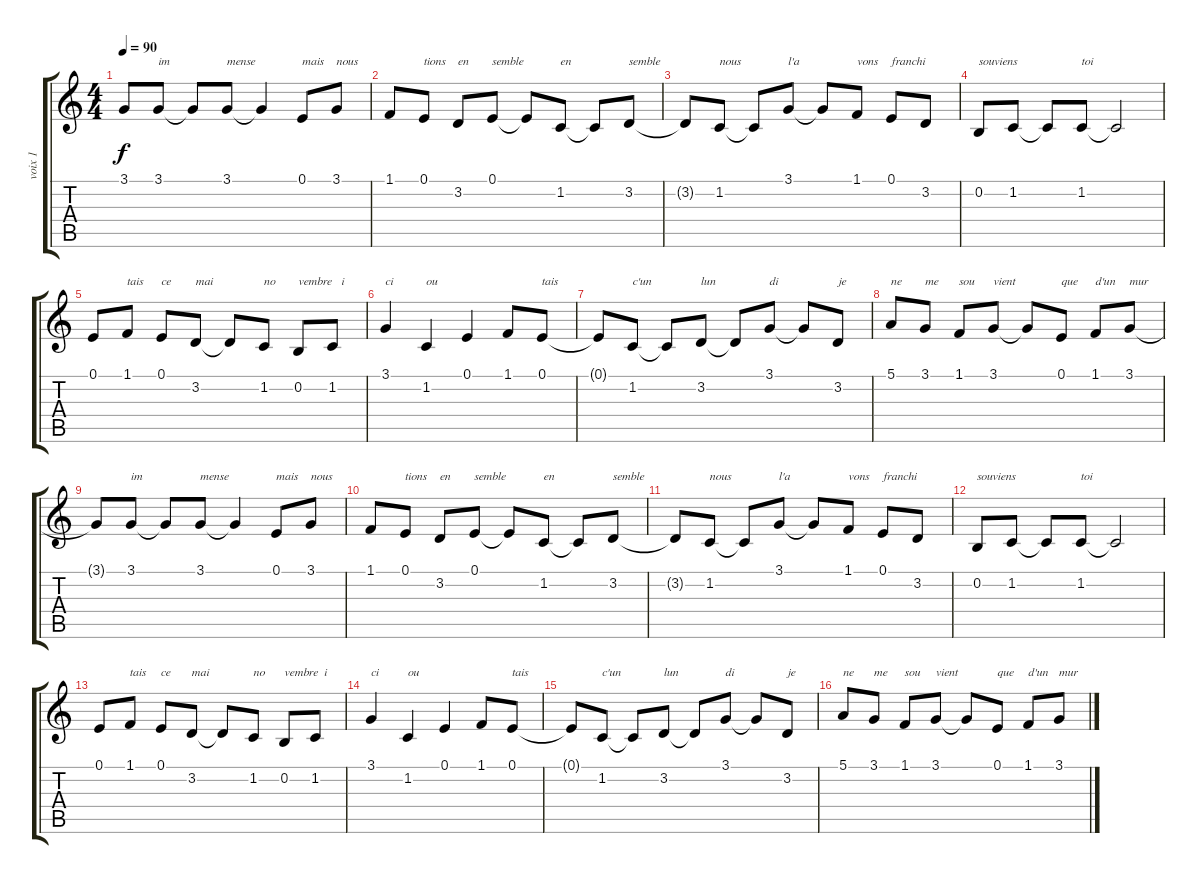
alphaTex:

\track ("voix 1" "voix 1") {instrument lead6voice}
\staff {score tabs}
\tuning (E4 B3 G3 D3 A2 E2) {hide}
\ts (4 4)
\tempo 90
\clef g2
\ks c
3.1{t}.8{dy f} 3.1.8{txt "im"} 3.1{t}.8 3.1.8{txt "mense"} 3.1{t}.4 0.1.8{txt "mais"} 3.1.8{txt "nous"} |
1.1.8{txt ""} 0.1.8{txt "tions"} 3.2.8{txt "en"} 0.1.8{txt "semble"} 0.1{t}.8 1.2.8{txt "en"} 1.2{t}.8 3.2.8{txt "semble"} |
3.2{t}.8 1.2.8{txt "nous"} 1.2{t}.8 3.1.8{txt "l'a"} 3.1{t}.8 1.1.8{txt "vons"} 0.1.8{txt "franchi"} 3.2.8 |
0.2.8{txt "souviens"} 1.2.8 1.2{t}.8 1.2.8{txt "toi"} 1.2{t}.2 |
0.1.8{txt ""} 1.1.8{txt "tais"} 0.1.8{txt "ce"} 3.2.8{txt "mai"} 3.2{t}.8 1.2.8{txt "no"} 0.2.8{txt "vembre"} 1.2.8{txt "   i"} |
3.1.4{txt "ci"} 1.2.4{txt "ou"} 0.1.4{txt ""} 1.1.8{txt ""} 0.1.8{txt "tais"} |
0.1{t}.8 1.2.8{txt "c'un"} 1.2{t}.8 3.2.8{txt "lun"} 3.2{t}.8 3.1.8{txt "di"} 3.1{t}.8 3.2.8{txt "je"} |
5.1.8{txt "ne"} 3.1.8{txt "me"} 1.1.8{txt "sou"} 3.1.8{txt "vient"} 3.1{t}.8 0.1.8{txt "que"} 1.1.8{txt "d'un"} 3.1.8{txt "mur"} |
3.1{t}.8 3.1.8{txt "im"} 3.1{t}.8 3.1.8{txt "mense"} 3.1{t}.4 0.1.8{txt "mais"} 3.1.8{txt "nous"} |
1.1.8{txt ""} 0.1.8{txt "tions"} 3.2.8{txt "en"} 0.1.8{txt "semble"} 0.1{t}.8 1.2.8{txt "en"} 1.2{t}.8 3.2.8{txt "semble"} |
3.2{t}.8 1.2.8{txt "nous"} 1.2{t}.8 3.1.8{txt "l'a"} 3.1{t}.8 1.1.8{txt "vons"} 0.1.8{txt "franchi"} 3.2.8 |
0.2.8{txt "souviens"} 1.2.8 1.2{t}.8 1.2.8{txt "toi"} 1.2{t}.2 |
0.1.8{txt ""} 1.1.8{txt "tais"} 0.1.8{txt "ce"} 3.2.8{txt "mai"} 3.2{t}.8 1.2.8{txt "no"} 0.2.8{txt "vembre"} 1.2.8{txt "   i"} |
3.1.4{txt "ci"} 1.2.4{txt "ou"} 0.1.4{txt ""} 1.1.8{txt ""} 0.1.8{txt "tais"} |
0.1{t}.8 1.2.8{txt "c'un"} 1.2{t}.8 3.2.8{txt "lun"} 3.2{t}.8 3.1.8{txt "di"} 3.1{t}.8 3.2.8{txt "je"} |
5.1.8{txt "ne"} 3.1.8{txt "me"} 1.1.8{txt "sou"} 3.1.8{txt "vient"} 3.1{t}.8 0.1.8{txt "que"} 1.1.8{txt "d'un"} 3.1.8{txt "mur"}
